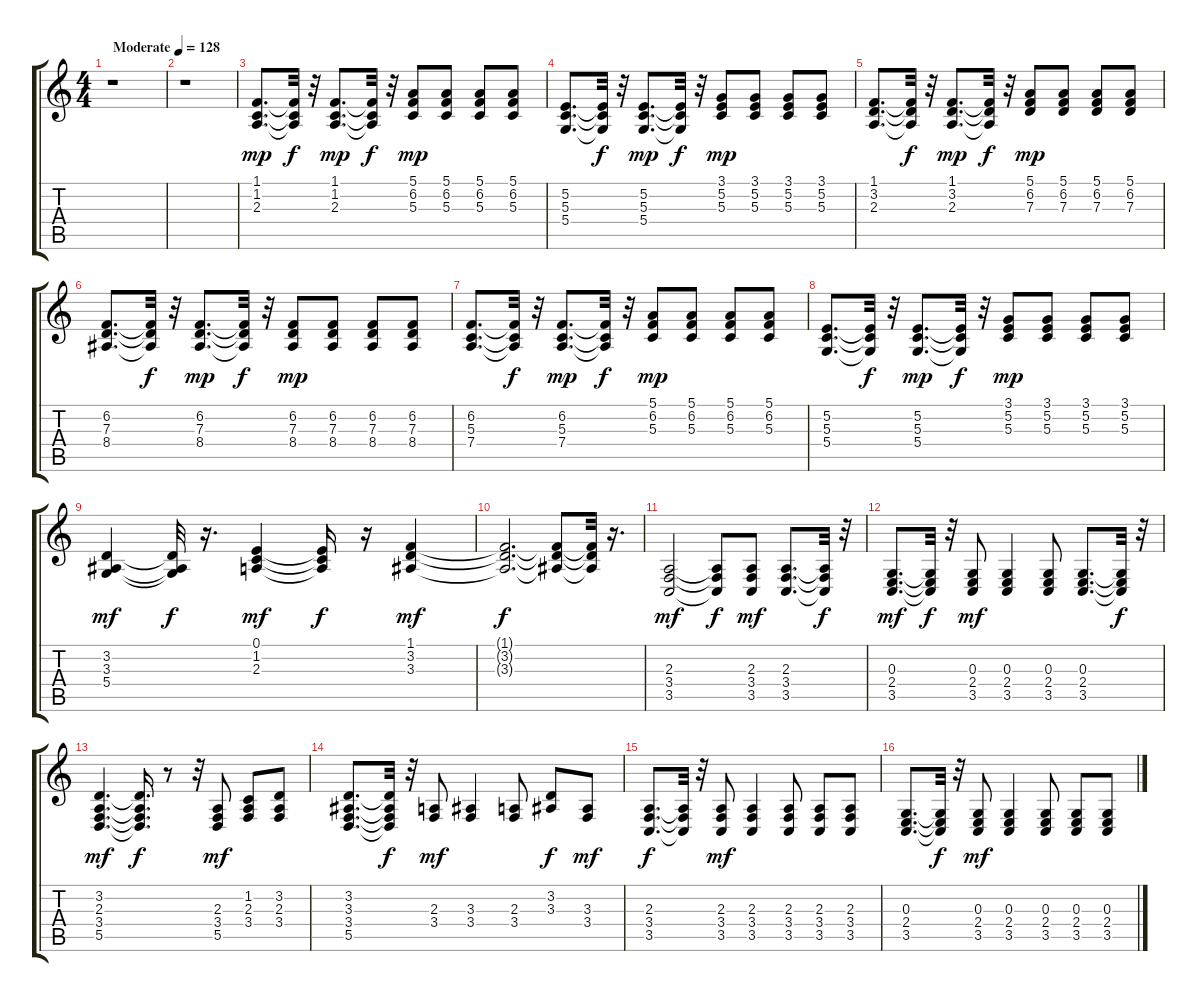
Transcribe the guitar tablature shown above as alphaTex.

\track "" {instrument acousticgrandpiano}
\staff {score tabs}
\tuning (E4 B3 G3 D3 A2 E2) {hide}
\ts (4 4)
\tempo (128 "Moderate")
\clef g2
\ks c
r.1{dy mp instrument acousticgrandpiano} |
r.1 |
(1.1 1.2 2.3).8{d} (1.1{t} 1.2{t} 2.3{t}).32{dy f} r.32 (1.1 1.2 2.3).8{d dy mp} (1.1{t} 1.2{t} 2.3{t}).32{dy f} r.32 (5.1 6.2 5.3).8{dy mp} (5.1 6.2 5.3).8 (5.1 6.2 5.3).8 (5.1 6.2 5.3).8 |
(5.2 5.3 5.4).8{d} (5.2{t} 5.3{t} 5.4{t}).32{dy f} r.32 (5.2 5.3 5.4).8{d dy mp} (5.2{t} 5.3{t} 5.4{t}).32{dy f} r.32 (3.1 5.2 5.3).8{dy mp} (3.1 5.2 5.3).8 (3.1 5.2 5.3).8 (3.1 5.2 5.3).8 |
(1.1 3.2 2.3).8{d} (1.1{t} 3.2{t} 2.3{t}).32{dy f} r.32 (1.1 3.2 2.3).8{d dy mp} (1.1{t} 3.2{t} 2.3{t}).32{dy f} r.32 (5.1 6.2 7.3).8{dy mp} (5.1 6.2 7.3).8 (5.1 6.2 7.3).8 (5.1 6.2 7.3).8 |
(6.2 7.3 8.4).8{d} (6.2{t} 7.3{t} 8.4{t}).32{dy f} r.32 (6.2 7.3 8.4).8{d dy mp} (6.2{t} 7.3{t} 8.4{t}).32{dy f} r.32 (6.2 7.3 8.4).8{dy mp} (6.2 7.3 8.4).8 (6.2 7.3 8.4).8 (6.2 7.3 8.4).8 |
(6.2 5.3 7.4).8{d} (6.2{t} 5.3{t} 7.4{t}).32{dy f} r.32 (6.2 5.3 7.4).8{d dy mp} (6.2{t} 5.3{t} 7.4{t}).32{dy f} r.32 (5.1 6.2 5.3).8{dy mp} (5.1 6.2 5.3).8 (5.1 6.2 5.3).8 (5.1 6.2 5.3).8 |
(5.2 5.3 5.4).8{d} (5.2{t} 5.3{t} 5.4{t}).32{dy f} r.32 (5.2 5.3 5.4).8{d dy mp} (5.2{t} 5.3{t} 5.4{t}).32{dy f} r.32 (3.1 5.2 5.3).8{dy mp} (3.1 5.2 5.3).8 (3.1 5.2 5.3).8 (3.1 5.2 5.3).8 |
(3.2 3.3 5.4).4{dy mf} (3.2{t} 3.3{t} 5.4{t}).32{dy f} r.16{d} (0.1 1.2 2.3).4{dy mf} (0.1{t} 1.2{t} 2.3{t}).16{dy f} r.16 (1.1 3.2 3.3).4{dy mf} |
(1.1{t} 3.2{t} 3.3{t}).2{d dy f} (1.1{t} 3.2{t} 3.3{t}).8 (1.1{t} 3.2{t} 3.3{t}).32 r.16{d} |
(2.3 3.4 3.5).2{dy mf} (2.3{t} 3.4{t} 3.5{t}).8{dy f} (2.3 3.4 3.5).8{dy mf} (2.3 3.4 3.5).8{d} (2.3{t} 3.4{t} 3.5{t}).32{dy f} r.32 |
(0.3 2.4 3.5).8{d dy mf} (0.3{t} 2.4{t} 3.5{t}).32{dy f} r.32 (0.3 2.4 3.5).8{dy mf} (0.3 2.4 3.5).4 (0.3 2.4 3.5).8 (0.3 2.4 3.5).8{d} (0.3{t} 2.4{t} 3.5{t}).32{dy f} r.32 |
(3.2 2.3 3.4 5.5).4{d dy mf} (3.2{t} 2.3{t} 3.4{t} 5.5{t}).16{d dy f} r.8 r.32 (2.3 3.4 5.5).8{dy mf} (1.2 2.3 3.4).8 (3.2 2.3 3.4).8 |
(3.2 3.3 3.4 5.5).8{d} (3.2{t} 3.3{t} 3.4{t} 5.5{t}).32{dy f} r.32 (2.3 3.4).8{dy mf} (3.3 3.4).4 (2.3 3.4).8 (3.2 3.3).8{dy f} (3.3 3.4).8{dy mf} |
(2.3 3.4 3.5).8{d dy f} (2.3{t} 3.4{t} 3.5{t}).32 r.32 (2.3 3.4 3.5).8{dy mf} (2.3 3.4 3.5).4 (2.3 3.4 3.5).8 (2.3 3.4 3.5).8 (2.3 3.4 3.5).8 |
(0.3 2.4 3.5).8{d} (0.3{t} 2.4{t} 3.5{t}).32{dy f} r.32 (0.3 2.4 3.5).8{dy mf} (0.3 2.4 3.5).4 (0.3 2.4 3.5).8 (0.3 2.4 3.5).8 (0.3 2.4 3.5).8
